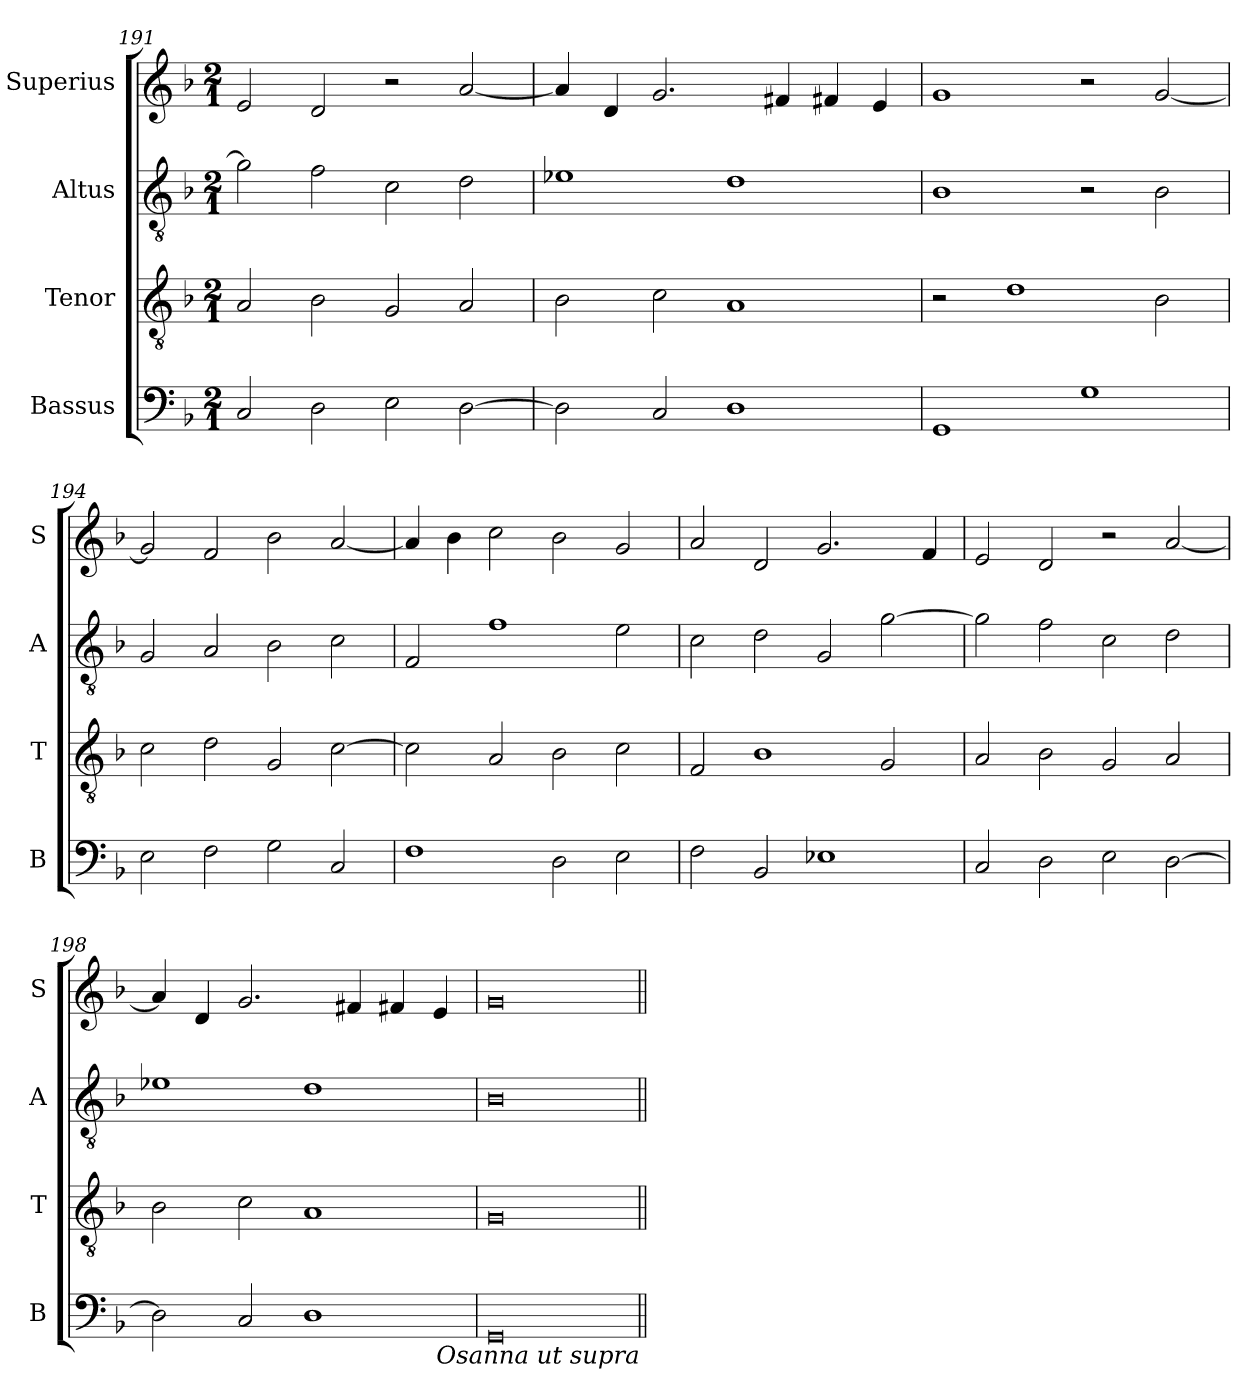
**kern	**kern	**kern	**kern
*part4	*part3	*part2	*part1
*staff4	*staff3	*staff2	*staff1
*I"Bassus	*I"Tenor	*I"Altus	*I"Superius
*I'B	*I'T	*I'A	*I'S
*clefF4	*clefGv2	*clefGv2	*clefG2
*k[b-]	*k[b-]	*k[b-]	*k[b-]
*M2/1	*M2/1	*M2/1	*M2/1
=191	=191	=191	=191
2C/	2A/	2g\]	2e/
2D\	2B-\	2f\	2d/
2E\	2G/	2c\	2r
[2D\	2A/	2d\	[2a/
=192	=192	=192	=192
2D\]	2B-\	1e-X	4a/]
.	.	.	4d/
2C/	2c\	.	2.g/
1D	1A	1d	.
.	.	.	4f#X/
.	.	.	4f#X/
.	.	.	4e/
=193	=193	=193	=193
1GG	2r	1B-	1g
.	1d	.	.
1G	.	2r	2r
.	2B-\	2B-\	[2g/
=194	=194	=194	=194
2E\	2c\	2G/	2g/]
2F\	2d\	2A/	2f/
2G\	2G/	2B-\	2b-\
2C/	[2c\	2c\	[2a/
=195	=195	=195	=195
1F	2c\]	2F/	4a/]
.	.	.	4b-\
.	2A/	1f	2cc\
2D\	2B-\	.	2b-\
2E\	2c\	2e\	2g/
=196	=196	=196	=196
2F\	2F/	2c\	2a/
2BB-/	1B-	2d\	2d/
1E-X	.	2G/	2.g/
.	2G/	[2g\	.
.	.	.	4f/
=197	=197	=197	=197
2C/	2A/	2g\]	2e/
2D\	2B-\	2f\	2d/
2E\	2G/	2c\	2r
[2D\	2A/	2d\	[2a/
=198	=198	=198	=198
2D\]	2B-\	1e-X	4a/]
.	.	.	4d/
2C/	2c\	.	2.g/
1D	1A	1d	.
.	.	.	4f#X/
.	.	.	4f#X/
.	.	.	4e/
=199	=199	=199	=199
0GG	0G	0B-	0g
!LO:TX:b:i:rj:t=Osanna ut supra	!	!	!
=||	=||	=||	=||
*-	*-	*-	*-
